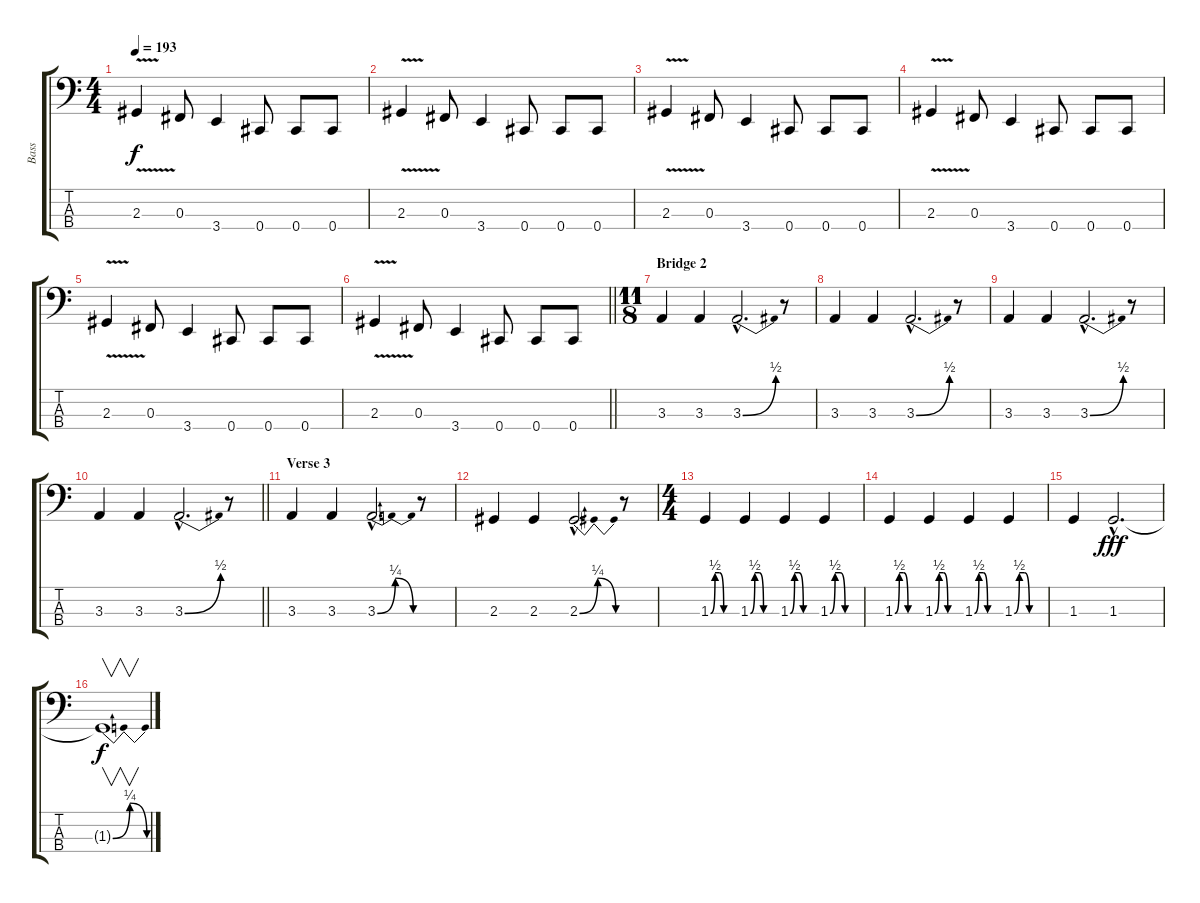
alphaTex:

\track ("Bass" "Bass") {instrument electricbasspick}
\staff {score tabs}
\tuning (E2 B1 Gb1 Db1) {hide}
\ts (4 4)
\tempo 193
\clef f4
\ks c
2.3{v}.4{dy f} 0.3.8 3.4.4 0.4.8 0.4.8 0.4.8 |
2.3{v}.4 0.3.8 3.4.4 0.4.8 0.4.8 0.4.8 |
2.3{v}.4 0.3.8 3.4.4 0.4.8 0.4.8 0.4.8 |
2.3{v}.4 0.3.8 3.4.4 0.4.8 0.4.8 0.4.8 |
2.3{v}.4 0.3.8 3.4.4 0.4.8 0.4.8 0.4.8 |
\barLineRight lightlight
2.3{v}.4 0.3.8 3.4.4 0.4.8 0.4.8 0.4.8 |
\ts (11 8)
\section ("" "Bridge 2")
3.3.4 3.3.4 3.3{be (bend 0 0 60 2) hac}.2{d} r.8 |
3.3.4 3.3.4 3.3{be (bend 0 0 60 2) hac}.2{d} r.8 |
3.3.4 3.3.4 3.3{be (bend 0 0 60 2) hac}.2{d} r.8 |
\barLineRight lightlight
3.3.4 3.3.4 3.3{be (bend 0 0 60 2) hac}.2{d} r.8 |
\section ("" "Verse 3")
3.3.4 3.3.4 3.3{be (bendrelease 0 0 30 1 30 1 60 0) hac}.2{d} r.8 |
2.3.4 2.3.4 2.3{be (bendrelease 0 0 30 1 30 1 60 0) hac}.2{d} r.8 |
\ts (4 4)
1.3{be (custom 0 0 10 2 20 2 30 0 60 0)}.4 1.3{be (custom 0 0 10 2 20 2 30 0 60 0)}.4 1.3{be (custom 0 0 10 2 20 2 30 0 60 0)}.4 1.3{be (custom 0 0 10 2 20 2 30 0 60 0)}.4 |
1.3{be (custom 0 0 10 2 20 2 30 0 60 0)}.4 1.3{be (custom 0 0 10 2 20 2 30 0 60 0)}.4 1.3{be (custom 0 0 10 2 20 2 30 0 60 0)}.4 1.3{be (custom 0 0 10 2 20 2 30 0 60 0)}.4 |
1.3.4 1.3{hac}.2{d dy fff} |
1.3{be (bendrelease 0 0 30 1 30 1 60 0) t}.1{v dy f}
